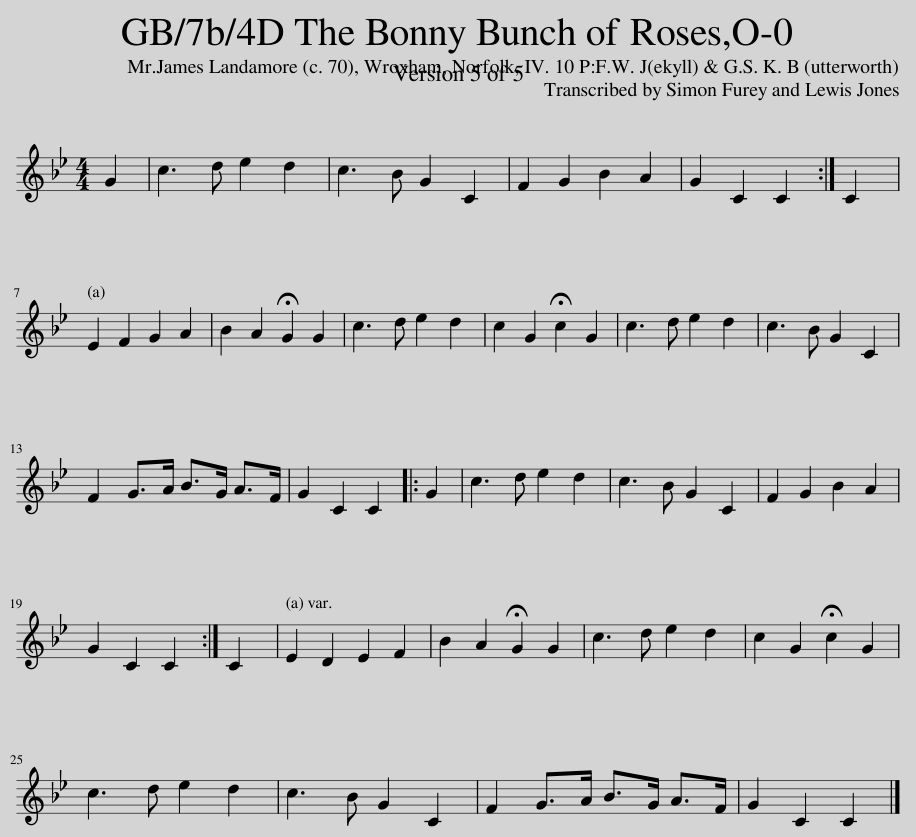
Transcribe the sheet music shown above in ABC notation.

X:1
L:1/8
M:4/4
I:linebreak $
K:Bb
V:1 treble
V:1
 G2 | c3 d e2 d2 | c3 B G2 C2 | F2 G2 B2 A2 | G2 C2 C2 :| %5
 C2 |$ E2 F2 G2 A2 | B2 A2 !fermata!G2 G2 | c3 d e2 d2 | c2 G2 !fermata!c2 G2 | %10
 c3 d e2 d2 | c3 B G2 C2 |$ F2 G>A B>G A>F | G2 C2 C2 |: G2 | %15
 c3 d e2 d2 | c3 B G2 C2 | F2 G2 B2 A2 |$ G2 C2 C2 :| C2 | %20
 E2 D2 E2 F2 | B2 A2 !fermata!G2 G2 | c3 d e2 d2 | c2 G2 !fermata!c2 G2 |$ c3 d e2 d2 | %25
 c3 B G2 C2 | F2 G>A B>G A>F | G2 C2 C2 |] %28
